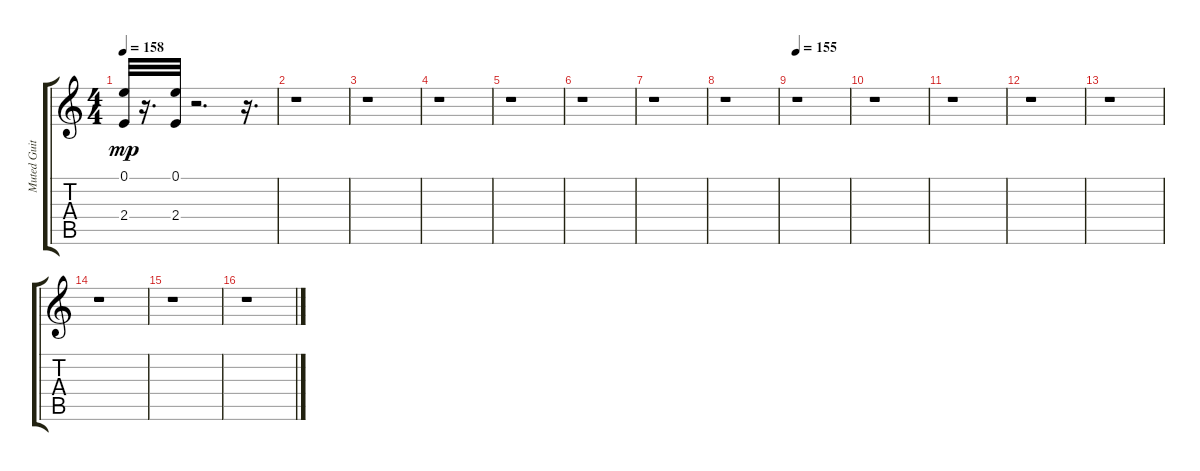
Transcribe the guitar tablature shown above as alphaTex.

\track ("Muted Guitar" "Muted Guit") {instrument electricguitarmuted}
\staff {score tabs}
\tuning (E4 B3 G3 D3 A2 E2) {hide}
\ts (4 4)
\tempo 158
\clef g2
\ks c
(0.1 2.4).32{dy mp} r.16{d} (0.1 2.4).32 r.2{d} r.16{d} |
r.1 |
r.1 |
r.1 |
r.1 |
r.1 |
r.1 |
r.1 |
\tempo 155
r.1 |
r.1 |
r.1 |
r.1 |
r.1 |
r.1 |
r.1 |
r.1
